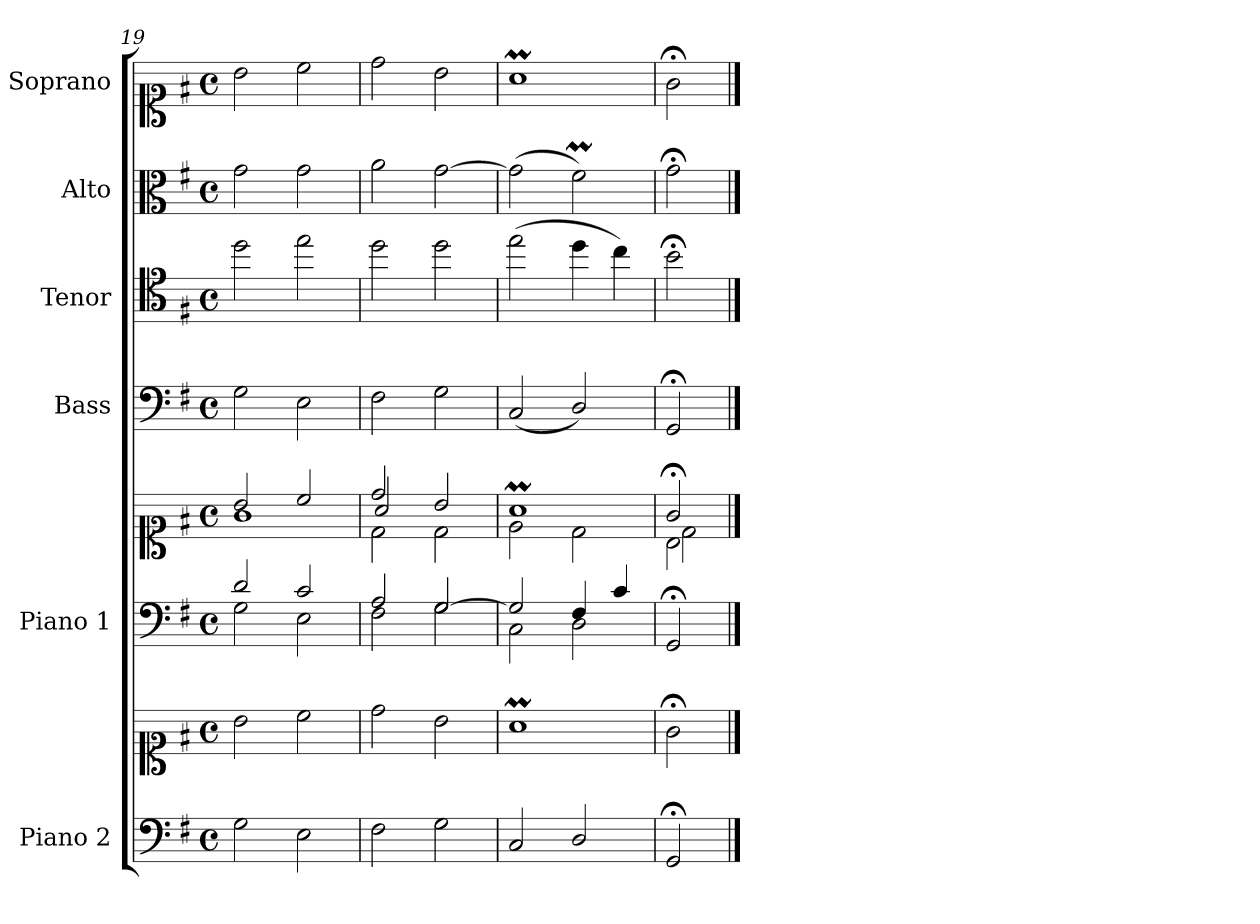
**kern	**kern	**kern	**kern	**kern	**kern	**kern	**kern
*part6	*part6	*part5	*part5	*part4	*part3	*part2	*part1
*staff8	*staff7	*staff6	*staff5	*staff4	*staff3	*staff2	*staff1
*I"Piano 2	*	*I"Piano 1	*	*I"Bass	*I"Tenor	*I"Alto	*I"Soprano
*I'Pno 2	*	*I'Pno 1	*	*I'B.	*I'T.	*I'A.	*I'S.
*clefF4	*clefC1	*clefF4	*clefC1	*clefF4	*clefC4	*clefC3	*clefC1
*	*	*	*	*	*ITrd7c12	*	*
*k[f#]	*k[f#]	*k[f#]	*k[f#]	*k[f#]	*k[f#]	*k[f#]	*k[f#]
*G:	*G:	*G:	*G:	*G:	*G:	*G:	*G:
*M4/4	*M4/4	*M4/4	*M4/4	*M4/4	*M4/4	*M4/4	*M4/4
*met(c)	*met(c)	*met(c)	*met(c)	*met(c)	*met(c)	*met(c)	*met(c)
=19	=19	=19	=19	=19	=19	=19	=19
*	*	*^	*^	*	*	*	*
2G\	2b\	2d/	2G\	2b/	1g\	2G\	2d\	2g\	2b\
2E\	2cc\	2c/	2E\	2cc/	.	2E\	2e\	2g\	2cc\
=20	=20	=20	=20	=20	=20	=20	=20	=20	=20
*	*	*	*	*	*^	*	*	*	*
2F#\	2dd\	2A/	2F#\	2dd/	2d\	2a/	2F#\	2d\	2a\	2dd\
2G\	2b\	[>2G/	2G\	2b/	2d\	2ryy	2G\	2d\	[>2g\	2b\
*	*	*	*	*	*v	*v	*	*	*	*
=21	=21	=21	=21	=21	=21	=21	=21	=21	=21
2C/	1aM\	2G/]	2C\	1aM/	2e\	(2C/	(2e\	(2g\]	1aM\
2D/	.	4F#/	2D\	.	2d\	2D/)	4d\	2f#m\)	.
.	.	4c/	.	.	.	.	4c\)	.	.
*	*	*v	*v	*	*	*	*	*	*
=22	=22	=22	=22	=22	=22	=22	=22	=22
*	*	*	*	*^	*	*	*	*
2GG;/	2g;<\	2GG;/	2g;</	2B\	2d\	2GG;</	2B;<\	2g;<\	2g;<\
*	*	*	*v	*v	*v	*	*	*	*
==	==	==	==	==	==	==	==
*-	*-	*-	*-	*-	*-	*-	*-
